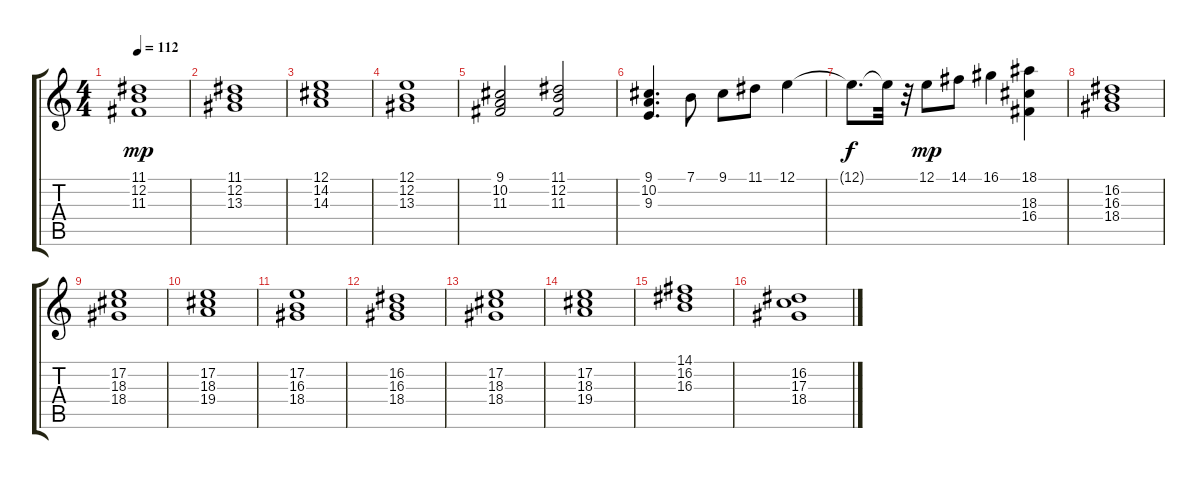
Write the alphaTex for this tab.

\track "" {instrument drawbarorgan}
\staff {score tabs}
\tuning (E4 B3 G3 D3 A2 E2) {hide}
\ts (4 4)
\tempo 112
\clef g2
\ks c
(11.1 12.2 11.3).1{dy mp} |
(11.1 12.2 13.3).1 |
(12.1 14.2 14.3).1 |
(12.1 12.2 13.3).1 |
(9.1 10.2 11.3).2 (11.1 12.2 11.3).2 |
(9.1 10.2 9.3).4{d} 7.1.8 9.1.8 11.1.8 12.1.4 |
12.1{t}.8{d dy f} 12.1{t}.32 r.32 12.1.8{dy mp} 14.1.8 16.1.4 (18.1 18.3 16.4).4 |
(16.2 16.3 18.4).1 |
(17.2 18.3 18.4).1 |
(17.2 18.3 19.4).1 |
(17.2 16.3 18.4).1 |
(16.2 16.3 18.4).1 |
(17.2 18.3 18.4).1 |
(17.2 18.3 19.4).1 |
(14.1 16.2 16.3).1 |
(16.2 17.3 18.4).1
